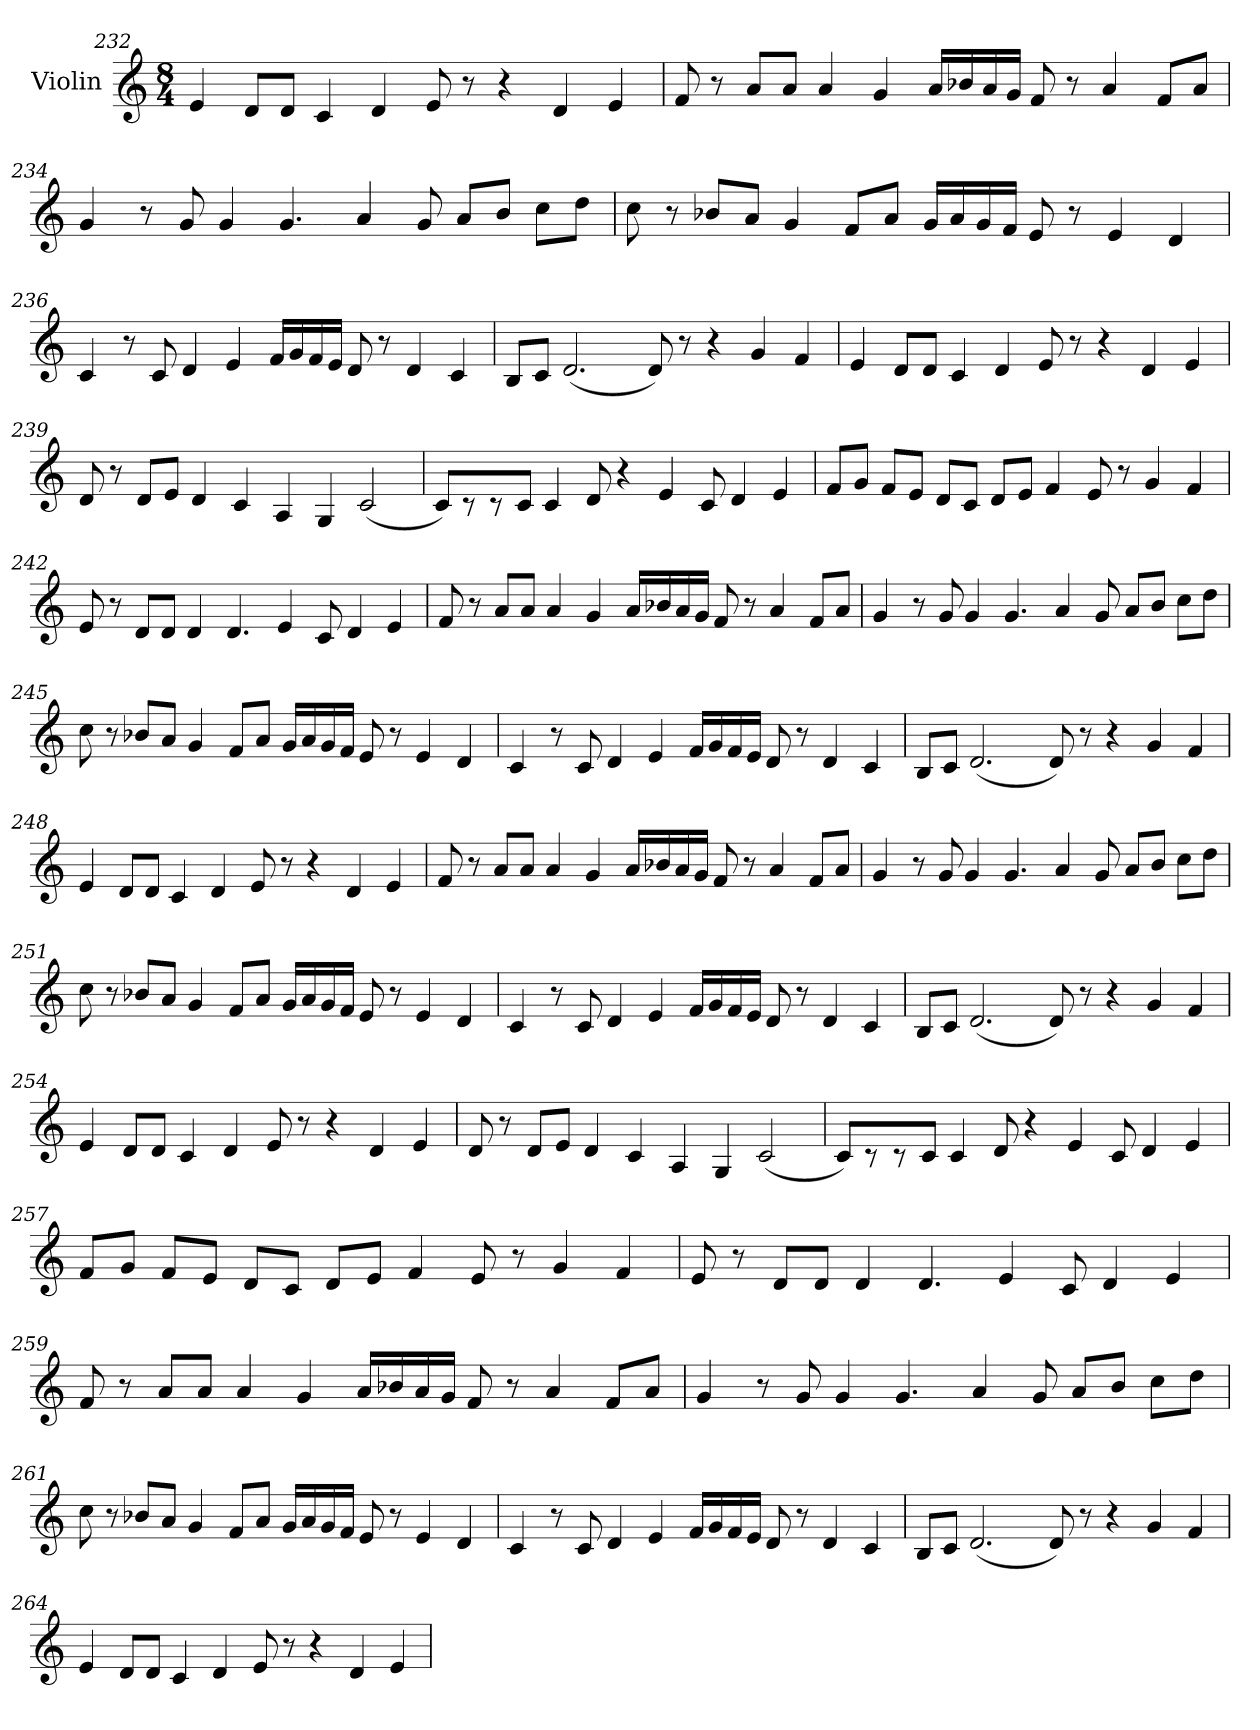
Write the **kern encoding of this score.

**kern
*part1
*staff1
*I"Violin
!!LO:LB:g=z
*clefG2
*k[]
*C:
*M8/4
=232
4e/
8d/L
8d/J
4c/
4d/
8e/
8r
4r
4d/
4e/
=233
8f/
8r
8a/L
8a/J
4a/
4g/
16a/LL
16b-X/
16a/
16g/JJ
8f/
8r
4a/
8f/L
8a/J
!!LO:LB:g=z
=234
4g/
8r
8g/
4g/
4.g/
4a/
8g/
8a/L
8b/J
8cc\L
8dd\J
=235
8cc\
8r
8b-X/L
8a/J
4g/
8f/L
8a/J
16g/LL
16a/
16g/
16f/JJ
8e/
8r
4e/
4d/
!!LO:LB:g=z
=236
4c/
8r
8c/
4d/
4e/
16f/LL
16g/
16f/
16e/JJ
8d/
8r
4d/
4c/
=237
8B/L
8c/J
(2.d/
8d/)
8r
4r
4g/
4f/
!!LO:PB:g=z
=238
4e/
8d/L
8d/J
4c/
4d/
8e/
8r
4r
4d/
4e/
=239
8d/
8r
8d/L
8e/J
4d/
4c/
4A/
4G/
(2c/
!!LO:LB:g=z
=240
8c/L)
8r
8r
8c/J
4c/
8d/
4r
4e/
8c/
4d/
4e/
=241
8f/L
8g/J
8f/L
8e/J
8d/L
8c/J
8d/L
8e/J
4f/
8e/
8r
4g/
4f/
!!LO:LB:g=z
=242
8e/
8r
8d/L
8d/J
4d/
4.d/
4e/
8c/
4d/
4e/
=243
8f/
8r
8a/L
8a/J
4a/
4g/
16a/LL
16b-X/
16a/
16g/JJ
8f/
8r
4a/
8f/L
8a/J
!!LO:LB:g=z
=244
4g/
8r
8g/
4g/
4.g/
4a/
8g/
8a/L
8b/J
8cc\L
8dd\J
=245
8cc\
8r
8b-X/L
8a/J
4g/
8f/L
8a/J
16g/LL
16a/
16g/
16f/JJ
8e/
8r
4e/
4d/
!!LO:LB:g=z
=246
4c/
8r
8c/
4d/
4e/
16f/LL
16g/
16f/
16e/JJ
8d/
8r
4d/
4c/
=247
8B/L
8c/J
(2.d/
8d/)
8r
4r
4g/
4f/
!!LO:LB:g=z
=248
4e/
8d/L
8d/J
4c/
4d/
8e/
8r
4r
4d/
4e/
=249
8f/
8r
8a/L
8a/J
4a/
4g/
16a/LL
16b-X/
16a/
16g/JJ
8f/
8r
4a/
8f/L
8a/J
!!LO:LB:g=z
=250
4g/
8r
8g/
4g/
4.g/
4a/
8g/
8a/L
8b/J
8cc\L
8dd\J
=251
8cc\
8r
8b-X/L
8a/J
4g/
8f/L
8a/J
16g/LL
16a/
16g/
16f/JJ
8e/
8r
4e/
4d/
!!LO:LB:g=z
=252
4c/
8r
8c/
4d/
4e/
16f/LL
16g/
16f/
16e/JJ
8d/
8r
4d/
4c/
=253
8B/L
8c/J
(2.d/
8d/)
8r
4r
4g/
4f/
!!LO:PB:g=z
=254
4e/
8d/L
8d/J
4c/
4d/
8e/
8r
4r
4d/
4e/
=255
8d/
8r
8d/L
8e/J
4d/
4c/
4A/
4G/
(2c/
!!LO:LB:g=z
=256
8c/L)
8r
8r
8c/J
4c/
8d/
4r
4e/
8c/
4d/
4e/
=257
8f/L
8g/J
8f/L
8e/J
8d/L
8c/J
8d/L
8e/J
4f/
8e/
8r
4g/
4f/
!!LO:LB:g=z
=258
8e/
8r
8d/L
8d/J
4d/
4.d/
4e/
8c/
4d/
4e/
=259
8f/
8r
8a/L
8a/J
4a/
4g/
16a/LL
16b-X/
16a/
16g/JJ
8f/
8r
4a/
8f/L
8a/J
!!LO:LB:g=z
=260
4g/
8r
8g/
4g/
4.g/
4a/
8g/
8a/L
8b/J
8cc\L
8dd\J
=261
8cc\
8r
8b-X/L
8a/J
4g/
8f/L
8a/J
16g/LL
16a/
16g/
16f/JJ
8e/
8r
4e/
4d/
!!LO:LB:g=z
=262
4c/
8r
8c/
4d/
4e/
16f/LL
16g/
16f/
16e/JJ
8d/
8r
4d/
4c/
!!LO:PB:g=z
=263
8B/L
8c/J
(2.d/
8d/)
8r
4r
4g/
4f/
!!LO:PB:g=z
=264
4e/
8d/L
8d/J
4c/
4d/
8e/
8r
4r
4d/
4e/
=
*-
